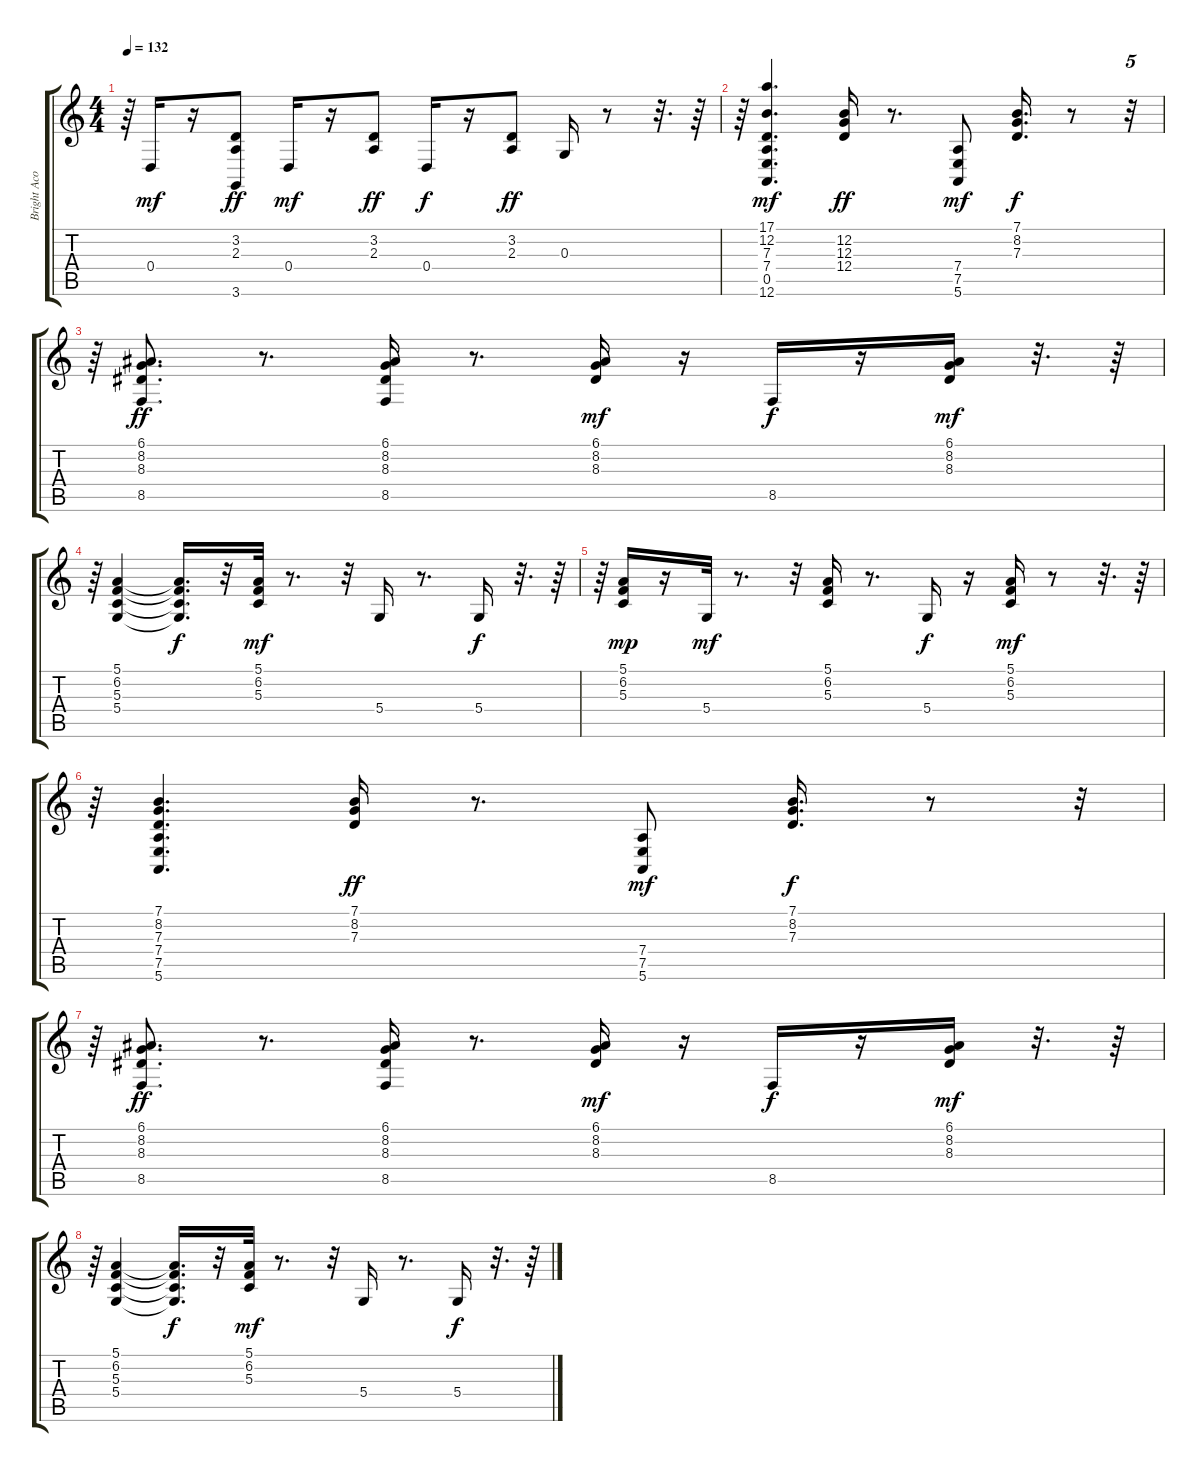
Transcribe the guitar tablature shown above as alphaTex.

\track ("Bright Acoustic" "Bright Aco") {instrument brightacousticpiano}
\staff {score tabs}
\tuning (E4 B3 G3 D3 A2 E2) {hide}
\ts (4 4)
\tempo 132
\clef g2
\ks c
r.64{dy ff} 0.4.16{dy mf} r.16 (3.2 2.3 3.6).8{dy ff} 0.4.16{dy mf} r.16 (3.2 2.3).8{dy ff} 0.4.16{dy f} r.16 (3.2 2.3).8{dy ff} 0.3.16 r.8 r.32{d} r.64 |
r.64 (17.1 12.2 7.3 7.4 0.5 12.6).4{d dy mf} (12.2 12.3 12.4).16{dy ff} r.8{d} (7.4 7.5 5.6).8{dy mf} (7.1 8.2 7.3).16{d dy f} r.8 r.32{tu (5 4)} |
r.64 (6.1 8.2 8.3 8.5).8{d dy ff} r.8{d} (6.1 8.2 8.3 8.5).16 r.8{d} (6.1 8.2 8.3).16{dy mf} r.16 8.5.16{dy f} r.16 (6.1 8.2 8.3).16{dy mf} r.32{d} r.64 |
r.64 (5.1 6.2 5.3 5.4).4 (5.1{t} 6.2{t} 5.3{t} 5.4{t}).16{d dy f} r.32 (5.1 6.2 5.3).32{dy mf} r.8{d} r.32 5.4.16 r.8{d} 5.4.16{dy f} r.32{d} r.64 |
r.64 (5.1 6.2 5.3).16{dy mp} r.16 5.4.32{dy mf} r.8{d} r.32 (5.1 6.2 5.3).16 r.8{d} 5.4.16{dy f} r.16 (5.1 6.2 5.3).16{dy mf} r.8 r.32{d} r.64 |
r.64 (7.1 8.2 7.3 7.4 7.5 5.6).4{d} (7.1 8.2 7.3).16{dy ff} r.8{d} (7.4 7.5 5.6).8{dy mf} (7.1 8.2 7.3).16{d dy f} r.8 r.32{tu (5 4)} |
r.64 (6.1 8.2 8.3 8.5).8{d dy ff} r.8{d} (6.1 8.2 8.3 8.5).16 r.8{d} (6.1 8.2 8.3).16{dy mf} r.16 8.5.16{dy f} r.16 (6.1 8.2 8.3).16{dy mf} r.32{d} r.64 |
r.64 (5.1 6.2 5.3 5.4).4 (5.1{t} 6.2{t} 5.3{t} 5.4{t}).16{d dy f} r.32 (5.1 6.2 5.3).32{dy mf} r.8{d} r.32 5.4.16 r.8{d} 5.4.16{dy f} r.32{d} r.64
